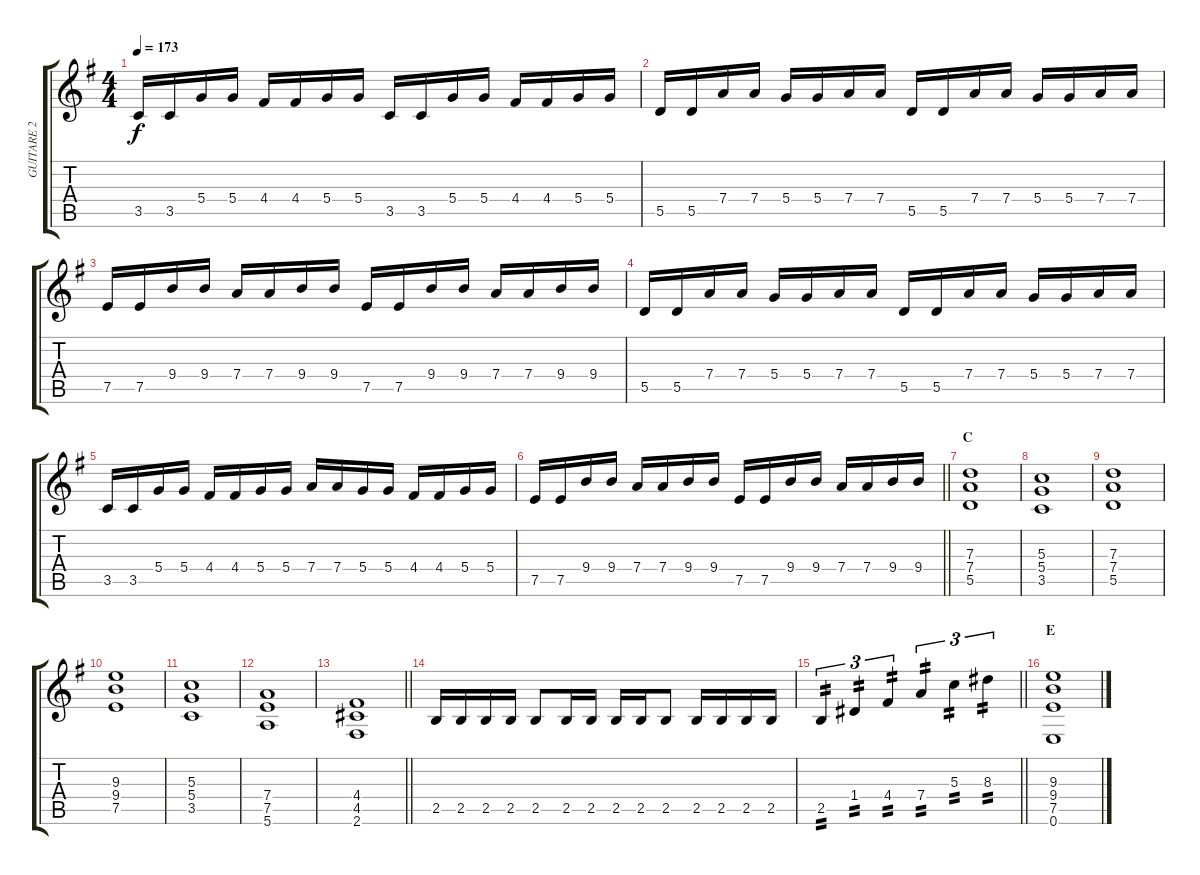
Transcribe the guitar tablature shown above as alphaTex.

\track ("GUITARE 2" "GUITARE 2") {instrument distortionguitar}
\staff {score tabs}
\tuning (E4 B3 G3 D3 A2 E2) {hide}
\ts (4 4)
\tempo 173
\clef g2
\ks g
3.5.16{dy f} 3.5.16 5.4.16 5.4.16 4.4.16 4.4.16 5.4.16 5.4.16 3.5.16 3.5.16 5.4.16 5.4.16 4.4.16 4.4.16 5.4.16 5.4.16 |
5.5.16 5.5.16 7.4.16 7.4.16 5.4.16 5.4.16 7.4.16 7.4.16 5.5.16 5.5.16 7.4.16 7.4.16 5.4.16 5.4.16 7.4.16 7.4.16 |
7.5.16 7.5.16 9.4.16 9.4.16 7.4.16 7.4.16 9.4.16 9.4.16 7.5.16 7.5.16 9.4.16 9.4.16 7.4.16 7.4.16 9.4.16 9.4.16 |
5.5.16 5.5.16 7.4.16 7.4.16 5.4.16 5.4.16 7.4.16 7.4.16 5.5.16 5.5.16 7.4.16 7.4.16 5.4.16 5.4.16 7.4.16 7.4.16 |
3.5.16 3.5.16 5.4.16 5.4.16 4.4.16 4.4.16 5.4.16 5.4.16 7.4.16 7.4.16 5.4.16 5.4.16 4.4.16 4.4.16 5.4.16 5.4.16 |
\barLineRight lightlight
7.5.16 7.5.16 9.4.16 9.4.16 7.4.16 7.4.16 9.4.16 9.4.16 7.5.16 7.5.16 9.4.16 9.4.16 7.4.16 7.4.16 9.4.16 9.4.16 |
\section ("" "C")
(7.3 7.4 5.5).1 |
(5.3 5.4 3.5).1 |
(7.3 7.4 5.5).1 |
(9.3 9.4 7.5).1 |
(5.3 5.4 3.5).1 |
(7.4 7.5 5.6).1 |
\barLineRight lightlight
(4.4 4.5 2.6).1 |
2.5.16 2.5.16 2.5.16 2.5.16 2.5.8 2.5.16 2.5.16 2.5.16 2.5.16 2.5.8 2.5.16 2.5.16 2.5.16 2.5.16 |
\barLineRight lightlight
2.5.4{tu (3 2) tp 2} 1.4.4{tu (3 2) tp 2} 4.4.4{tu (3 2) tp 2} 7.4.4{tu (3 2) tp 2} 5.3.4{tu (3 2) tp 2} 8.3.4{tu (3 2) tp 2} |
\section ("" "E")
(9.3 9.4 7.5 0.6).1
